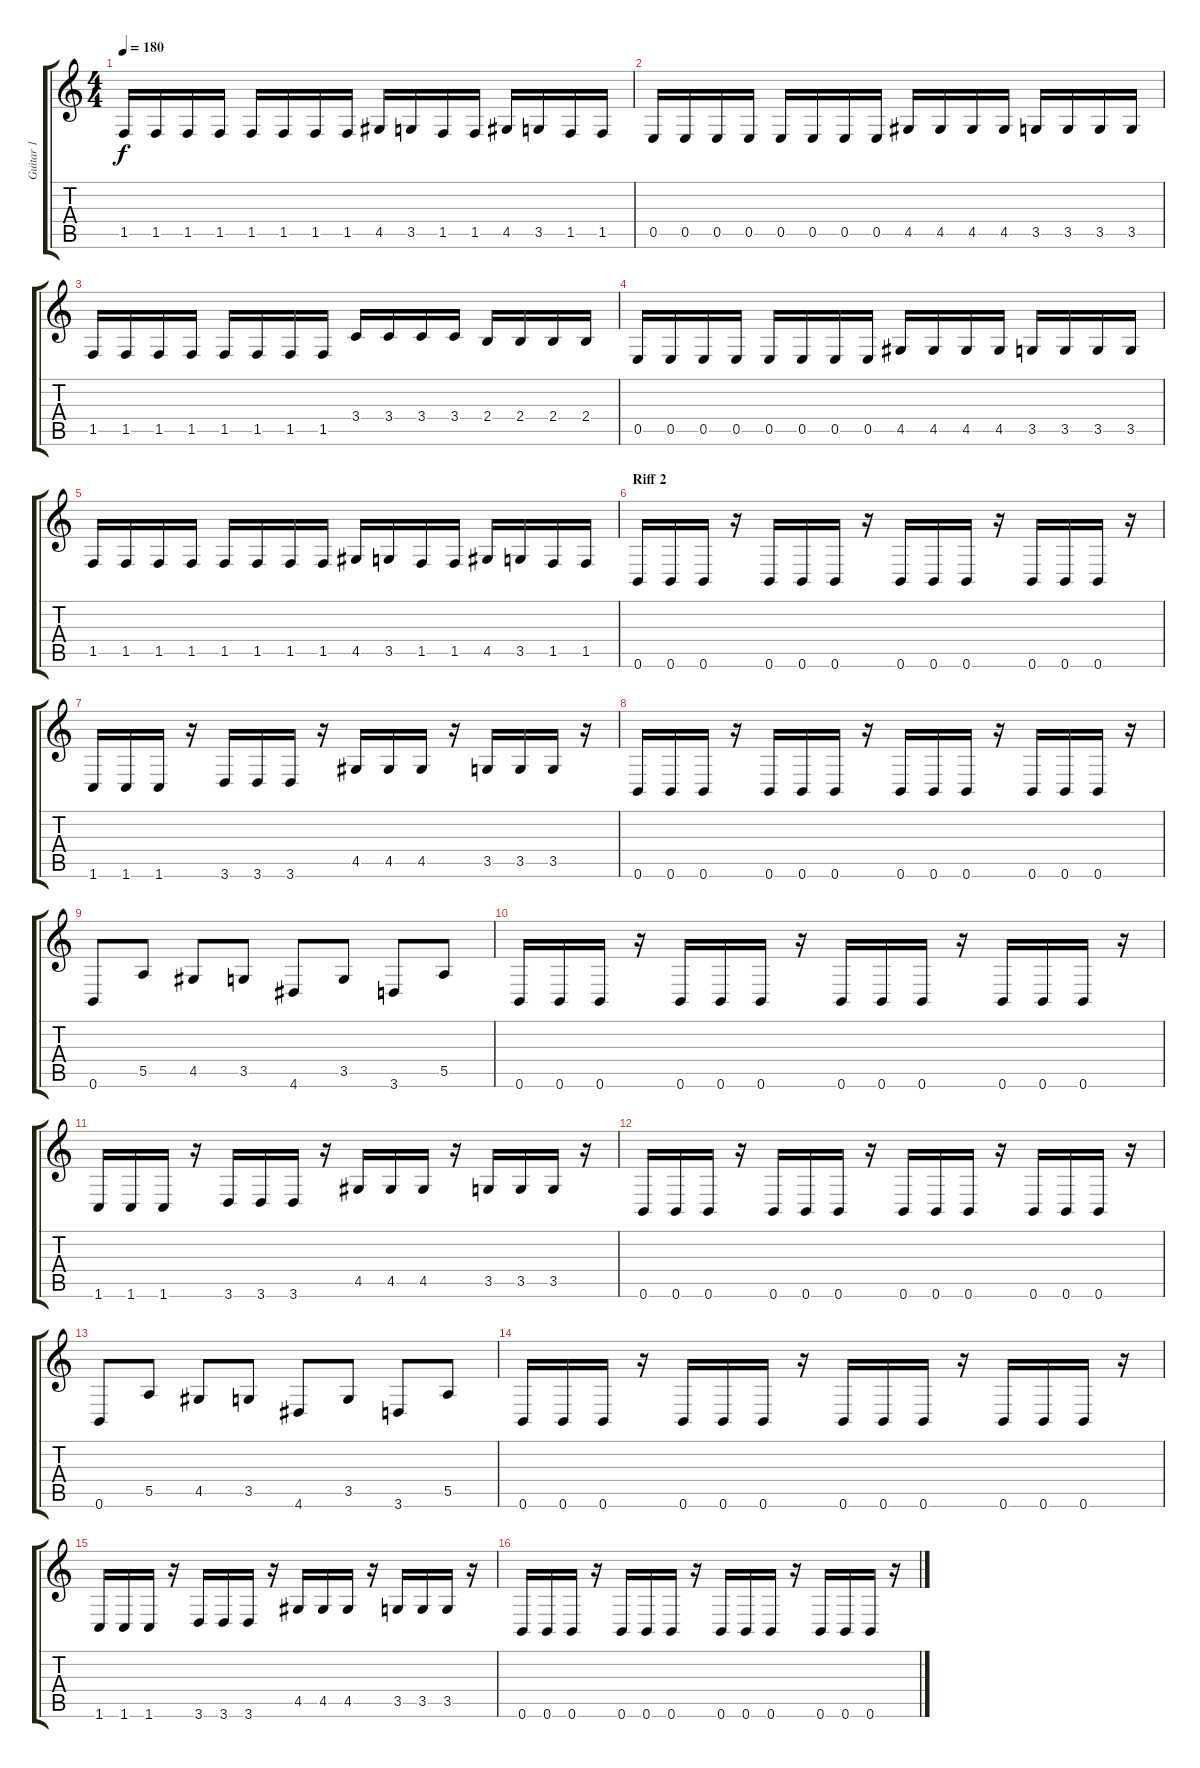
\track ("Guitar 1" "Guitar 1") {instrument distortionguitar}
\staff {score tabs}
\tuning (B3 Gb3 D3 A2 E2 B1) {hide}
\ts (4 4)
\tempo 180
\clef g2
\ks c
1.5.16{dy f} 1.5.16 1.5.16 1.5.16 1.5.16 1.5.16 1.5.16 1.5.16 4.5.16 3.5.16 1.5.16 1.5.16 4.5.16 3.5.16 1.5.16 1.5.16 |
0.5.16 0.5.16 0.5.16 0.5.16 0.5.16 0.5.16 0.5.16 0.5.16 4.5.16 4.5.16 4.5.16 4.5.16 3.5.16 3.5.16 3.5.16 3.5.16 |
1.5.16 1.5.16 1.5.16 1.5.16 1.5.16 1.5.16 1.5.16 1.5.16 3.4.16 3.4.16 3.4.16 3.4.16 2.4.16 2.4.16 2.4.16 2.4.16 |
0.5.16 0.5.16 0.5.16 0.5.16 0.5.16 0.5.16 0.5.16 0.5.16 4.5.16 4.5.16 4.5.16 4.5.16 3.5.16 3.5.16 3.5.16 3.5.16 |
1.5.16 1.5.16 1.5.16 1.5.16 1.5.16 1.5.16 1.5.16 1.5.16 4.5.16 3.5.16 1.5.16 1.5.16 4.5.16 3.5.16 1.5.16 1.5.16 |
\section ("" "Riff 2")
0.6.16 0.6.16 0.6.16 r.16 0.6.16 0.6.16 0.6.16 r.16 0.6.16 0.6.16 0.6.16 r.16 0.6.16 0.6.16 0.6.16 r.16 |
1.6.16 1.6.16 1.6.16 r.16 3.6.16 3.6.16 3.6.16 r.16 4.5.16 4.5.16 4.5.16 r.16 3.5.16 3.5.16 3.5.16 r.16 |
0.6.16 0.6.16 0.6.16 r.16 0.6.16 0.6.16 0.6.16 r.16 0.6.16 0.6.16 0.6.16 r.16 0.6.16 0.6.16 0.6.16 r.16 |
0.6.8 5.5.8 4.5.8 3.5.8 4.6.8 3.5.8 3.6.8 5.5.8 |
0.6.16 0.6.16 0.6.16 r.16 0.6.16 0.6.16 0.6.16 r.16 0.6.16 0.6.16 0.6.16 r.16 0.6.16 0.6.16 0.6.16 r.16 |
1.6.16 1.6.16 1.6.16 r.16 3.6.16 3.6.16 3.6.16 r.16 4.5.16 4.5.16 4.5.16 r.16 3.5.16 3.5.16 3.5.16 r.16 |
0.6.16 0.6.16 0.6.16 r.16 0.6.16 0.6.16 0.6.16 r.16 0.6.16 0.6.16 0.6.16 r.16 0.6.16 0.6.16 0.6.16 r.16 |
0.6.8 5.5.8 4.5.8 3.5.8 4.6.8 3.5.8 3.6.8 5.5.8 |
0.6.16 0.6.16 0.6.16 r.16 0.6.16 0.6.16 0.6.16 r.16 0.6.16 0.6.16 0.6.16 r.16 0.6.16 0.6.16 0.6.16 r.16 |
1.6.16 1.6.16 1.6.16 r.16 3.6.16 3.6.16 3.6.16 r.16 4.5.16 4.5.16 4.5.16 r.16 3.5.16 3.5.16 3.5.16 r.16 |
0.6.16 0.6.16 0.6.16 r.16 0.6.16 0.6.16 0.6.16 r.16 0.6.16 0.6.16 0.6.16 r.16 0.6.16 0.6.16 0.6.16 r.16
